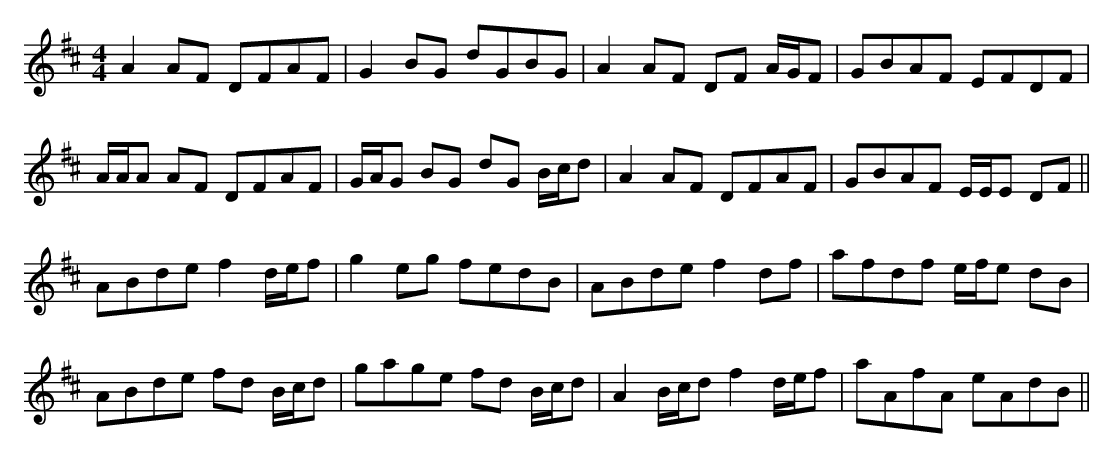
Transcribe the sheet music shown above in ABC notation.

X:1
M:4/4
K:D
A2 AF DFAF|G2 BG dGBG|A2 AF DF A/G/F|GBAF EFDF|
A/A/A AF DFAF|G/A/G BG dG B/c/d|A2 AF DFAF|GBAF E/E/E DF||
ABde f2 d/e/f|g2 eg fedB|ABde f2 df|afdf e/f/e dB|
ABde fd B/c/d|gage fd B/c/d|A2 B/c/d f2 d/e/f|aAfA eAdB||
